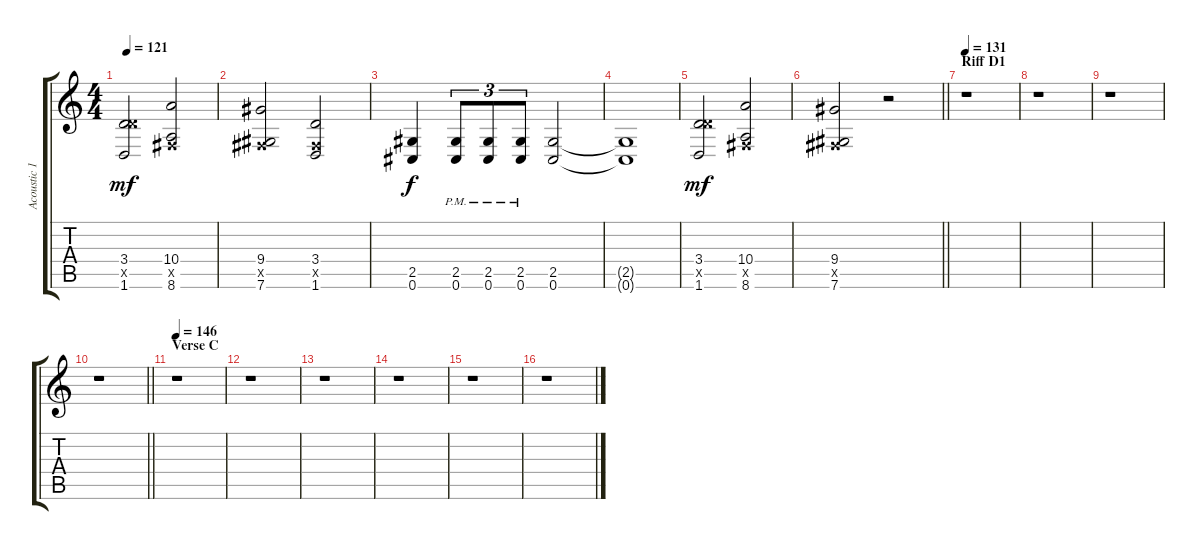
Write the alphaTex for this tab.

\track ("Acoustic 1 " "Acoustic 1") {instrument acousticguitarnylon}
\staff {score tabs}
\tuning (Db4 Ab3 E3 B2 Gb2 Db2) {hide}
\ts (4 4)
\tempo 121
\clef g2
\ks c
(3.4 8.5{x} 1.6).2{dy mf} (10.4 0.5{x} 8.6).2 |
(9.4 0.5{x} 7.6).2 (3.4 0.5{x} 1.6).2 |
(2.5 0.6).4{dy f} (2.5{pm} 0.6{pm}).8{tu (3 2)} (2.5{pm} 0.6{pm}).8{tu (3 2)} (2.5{pm} 0.6{pm}).8{tu (3 2)} (2.5 0.6).2 |
(2.5{t} 0.6{t}).1 |
(3.4 8.5{x} 1.6).2{dy mf} (10.4 0.5{x} 8.6).2 |
\barLineRight lightlight
(9.4 0.5{x} 7.6).2 r.2 |
\section ("" "Riff D1")
\tempo 131
r.1 |
r.1 |
r.1 |
\barLineRight lightlight
r.1 |
\section ("" "Verse C")
\tempo 146
r.1 |
r.1 |
r.1 |
r.1 |
r.1 |
r.1
